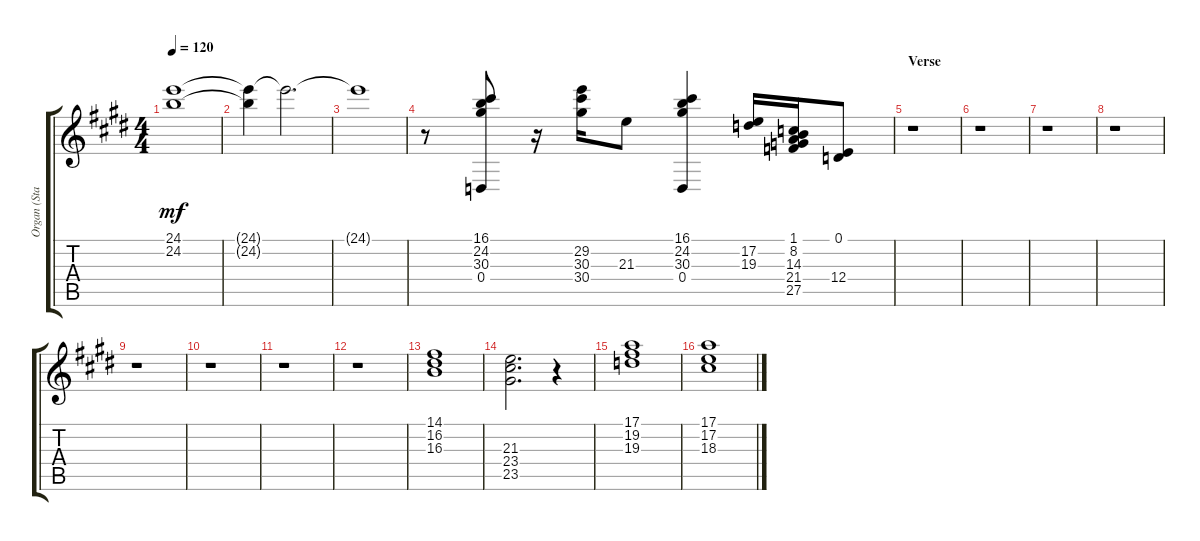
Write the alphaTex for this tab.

\track ("Organ (Staff 1)" "Organ (Sta") {instrument rockorgan}
\staff {score tabs}
\tuning (E4 B3 G3 D3 A2 E2) {hide}
\ts (4 4)
\tempo 120
\clef g2
\ks c#minor
(24.1 24.2).1{dy mf} |
(24.1{t} 24.2{t}).4 24.1{t}.2{d} |
24.1{t}.1 |
r.8 (16.1 24.2 30.3 0.4).8 r.16 (29.2 30.3 30.4).16 21.3.8 (16.1 24.2 30.3 0.4).4 (17.2 19.3).16 (1.1 8.2 14.3 21.4 27.5).16 (0.1 12.4).8 |
\section ("" "Verse")
r.1 |
r.1 |
r.1 |
r.1 |
r.1 |
r.1 |
r.1 |
r.1 |
(14.1 16.2 16.3).1 |
(21.3 23.4 23.5).2{d} r.4 |
(17.1 19.2 19.3).1 |
(17.1 17.2 18.3).1
